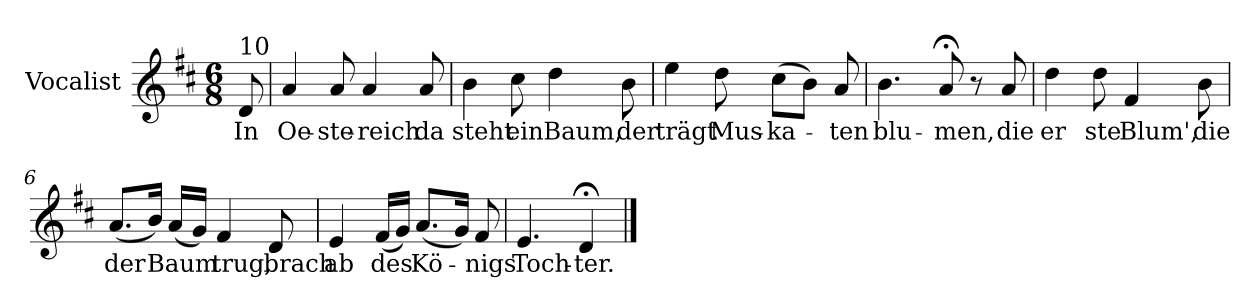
**kern	**text
*part1	*part1
*staff1	*staff1
*I"Vocalist	*
*k[f#c#]	*
*D:	*
*M6/8	*
=	=
!LO:TX:a:t=10	!
8d	In
=1	=1
4a	Oe-
8a	-ste-
4a	-reich
8a	da
=2	=2
4b	steht
8cc#	ein
4dd	Baum,
8b	der
=3	=3
4ee	trägt
8dd	Mus-
(8cc#L	-ka-
8bJ)	.
8a	-ten
=4	=4
4.b	blu-
8a;<	-men,
8r	.
8a	die
=5	=5
4dd	er
8dd	ste
4f#	Blum',
8b	die
=6	=6
(8.aL	der
16bJk)	.
(16aLL	Baum
16gJJ)	.
4f#	trug,
8d	brach
=7	=7
4e	ab
(16f#LL	des
16gJJ)	.
(8.aL	Kö-
16gJk)	.
8f#	-nigs
=8	=8
4.e	Toch-
4d;<	-ter.
==	==
*-	*-
